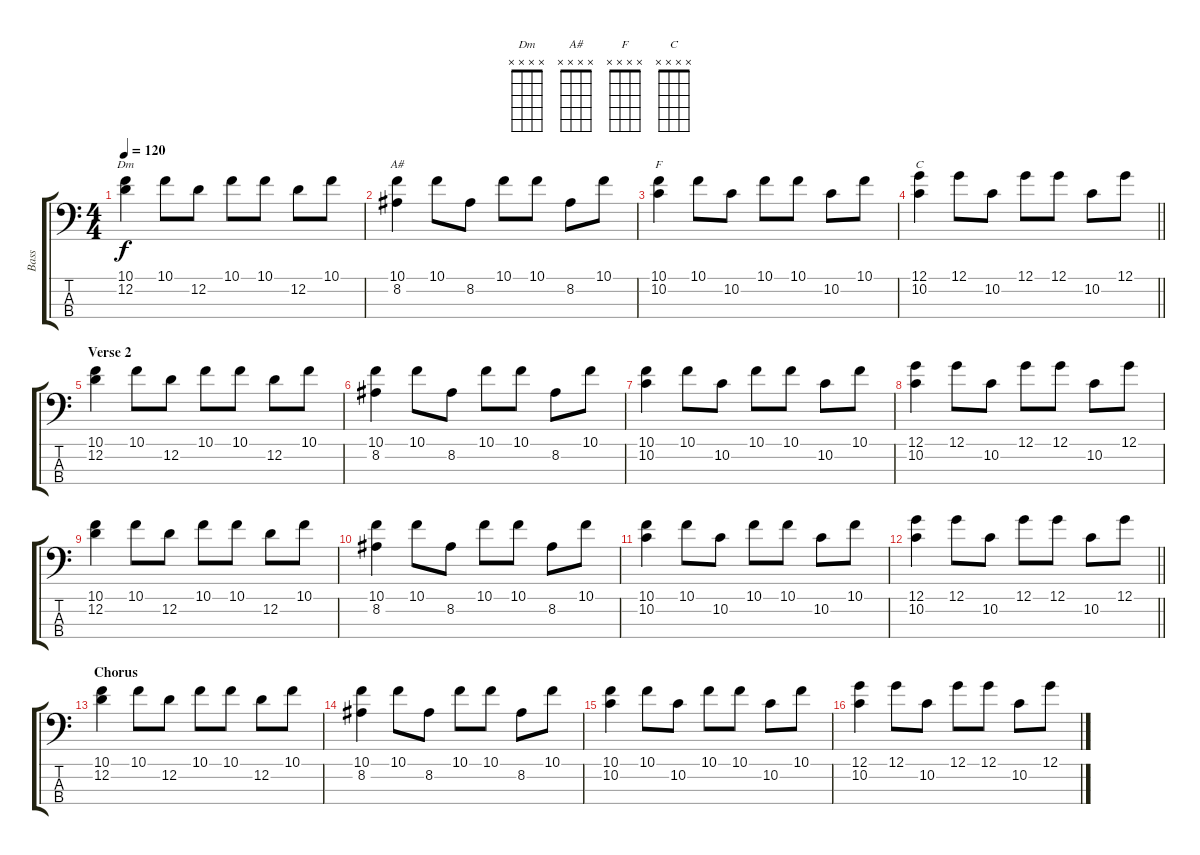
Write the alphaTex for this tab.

\track ("Bass" "Bass") {instrument electricbasspick}
\staff {score tabs}
\tuning (G2 D2 A1 E1) {hide}
\chord ("Dm" x x x x)
\chord ("A#" x x x x)
\chord ("F" x x x x)
\chord ("C" x x x x)
\ts (4 4)
\tempo 120
\clef f4
\ks c
(10.1 12.2).4{ch "Dm" dy f} 10.1.8 12.2.8 10.1.8 10.1.8 12.2.8 10.1.8 |
(10.1 8.2).4{ch "A#"} 10.1.8 8.2.8 10.1.8 10.1.8 8.2.8 10.1.8 |
(10.1 10.2).4{ch "F"} 10.1.8 10.2.8 10.1.8 10.1.8 10.2.8 10.1.8 |
\barLineRight lightlight
(12.1 10.2).4{ch "C"} 12.1.8 10.2.8 12.1.8 12.1.8 10.2.8 12.1.8 |
\section ("" "Verse 2")
(10.1 12.2).4 10.1.8 12.2.8 10.1.8 10.1.8 12.2.8 10.1.8 |
(10.1 8.2).4 10.1.8 8.2.8 10.1.8 10.1.8 8.2.8 10.1.8 |
(10.1 10.2).4 10.1.8 10.2.8 10.1.8 10.1.8 10.2.8 10.1.8 |
(12.1 10.2).4 12.1.8 10.2.8 12.1.8 12.1.8 10.2.8 12.1.8 |
(10.1 12.2).4 10.1.8 12.2.8 10.1.8 10.1.8 12.2.8 10.1.8 |
(10.1 8.2).4 10.1.8 8.2.8 10.1.8 10.1.8 8.2.8 10.1.8 |
(10.1 10.2).4 10.1.8 10.2.8 10.1.8 10.1.8 10.2.8 10.1.8 |
\barLineRight lightlight
(12.1 10.2).4 12.1.8 10.2.8 12.1.8 12.1.8 10.2.8 12.1.8 |
\section ("" "Chorus")
(10.1 12.2).4 10.1.8 12.2.8 10.1.8 10.1.8 12.2.8 10.1.8 |
(10.1 8.2).4 10.1.8 8.2.8 10.1.8 10.1.8 8.2.8 10.1.8 |
(10.1 10.2).4 10.1.8 10.2.8 10.1.8 10.1.8 10.2.8 10.1.8 |
(12.1 10.2).4 12.1.8 10.2.8 12.1.8 12.1.8 10.2.8 12.1.8
